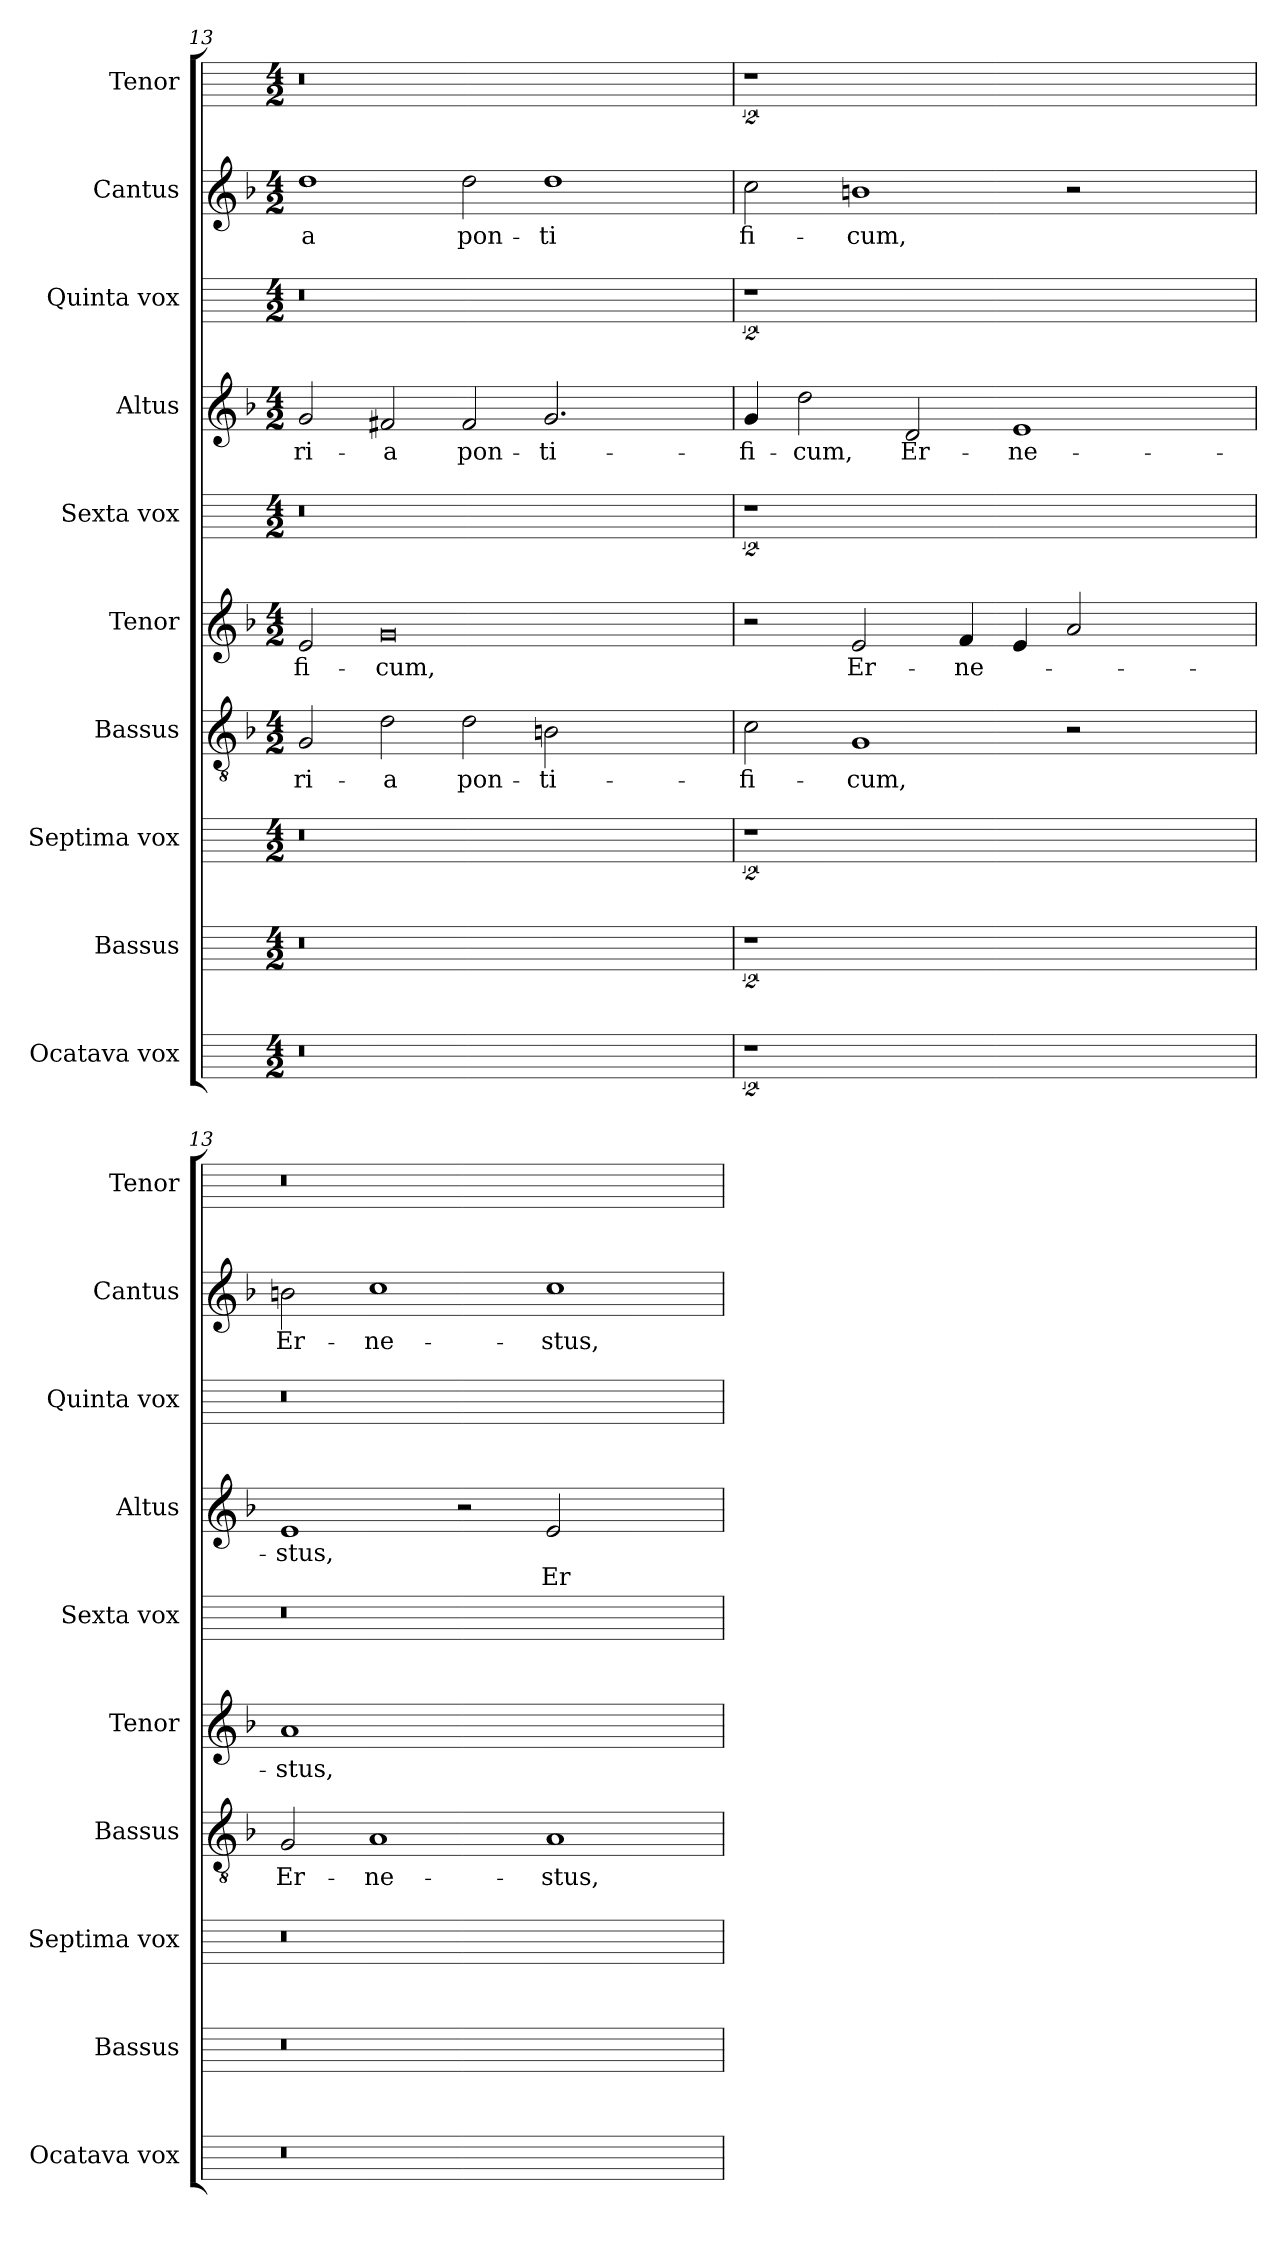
**kern	**kern	**kern	**kern	**text	**kern	**text	**kern	**kern	**text	**text	**kern	**kern	**text	**kern
*part10	*part9	*part8	*part7	*part7	*part6	*part6	*part5	*part4	*part4	*part4	*part3	*part2	*part2	*part1
*staff10	*staff9	*staff8	*staff7	*staff7	*staff6	*staff6	*staff5	*staff4	*staff4	*staff4	*staff3	*staff2	*staff2	*staff1
*I"Ocatava vox	*I"Bassus	*I"Septima vox	*I"Bassus	*	*I"Tenor	*	*I"Sexta vox	*I"Altus	*	*	*I"Quinta vox	*I"Cantus	*	*I"Tenor
*I'Ocatava vox	*I'Bassus	*I'Septima vox	*I'Bassus	*	*I'Tenor	*	*I'Sexta vox	*I'Altus	*	*	*I'Quinta vox	*I'Cantus	*	*I'Tenor
*	*	*	*clefGv2	*	*clefG2	*	*	*clefG2	*	*	*	*clefG2	*	*
*	*	*	*k[b-]	*	*k[b-]	*	*	*k[b-]	*	*	*	*k[b-]	*	*
*	*	*	*F:	*	*F:	*	*	*F:	*	*	*	*F:	*	*
*M4/2	*M4/2	*M4/2	*M4/2	*	*M4/2	*	*M4/2	*M4/2	*	*	*M4/2	*M4/2	*	*M4/2
=13	=13	=13	=13	=13	=13	=13	=13	=13	=13	=13	=13	=13	=13	=13
!	!	!	!	!LO:LY:b	!	!LO:LY:b	!	!	!LO:LY:b	!	!	!	!LO:LY:b	!
*	*	*	*	*	*	*	*	*^	*	*	*	*	*	*
0r	0r	0r	2G	ri-	2e	-fi-	0r	2g	0ryy	ri-	.	0r	1dd	-a	0r
!	!	!	!	!LO:LY:b	!	!LO:LY:b	!	!	!	!LO:LY:b	!	!	!	!	!
.	.	.	2d	-a	0g	-cum,	.	2f#X	.	-a	.	.	.	.	.
!	!	!	!	!LO:LY:b	!	!	!	!	!	!LO:LY:b	!	!	!	!LO:LY:b	!
.	.	.	2d	pon-	.	.	.	2f#	.	pon-	.	.	2dd	pon-	.
!	!	!	!	!LO:LY:b	!	!	!	!	!	!LO:LY:b	!	!	!	!LO:LY:b	!
.	.	.	2Bn	-ti-	.	.	.	2.g	.	-ti-	.	.	1dd	-ti	.
2ryy	2ryy	2ryy	2ryy	.	.	.	2ryy	.	4ryy	.	.	2ryy	.	.	2ryy
.	.	.	.	.	.	.	.	4ryy	4ryy	.	.	.	.	.	.
=13	=13	=13	=13	=13	=13	=13	=13	=13	=13	=13	=13	=13	=13	=13	=13
!	!	!	!	!LO:LY:b	!	!	!	!	!	!LO:LY:b	!	!	!	!LO:LY:b	!
2%5r	2%5r	2%5r	2c	-fi-	2r	.	2%5r	4g	0ryy	-fi-	.	2%5r	2cc	fi-	2%5r
!	!	!	!	!	!	!	!	!	!	!LO:LY:b	!	!	!	!	!
.	.	.	.	.	.	.	.	2dd	.	-cum,	.	.	.	.	.
!	!	!	!	!LO:LY:b	!	!LO:LY:b	!	!	!	!	!	!	!	!LO:LY:b	!
.	.	.	1G	-cum,	2e	Er-	.	.	.	.	.	.	1bn	-cum,	.
!	!	!	!	!	!	!	!	!	!	!LO:LY:b	!	!	!	!	!
.	.	.	.	.	.	.	.	2d	.	Er-	.	.	.	.	.
!	!	!	!	!	!	!LO:LY:b	!	!	!	!	!	!	!	!	!
.	.	.	.	.	4f	-ne-	.	.	.	.	.	.	.	.	.
!	!	!	!	!	!	!	!	!	!	!LO:LY:b	!	!	!	!	!
.	.	.	.	.	4e	.	.	1e	.	-ne-	.	.	.	.	.
.	.	.	2r	.	2a	.	.	.	.	.	.	.	2r	.	.
.	.	.	2ryy	.	2ryy	.	.	.	4ryy	.	.	.	2ryy	.	.
.	.	.	.	.	.	.	.	4ryy	4ryy	.	.	.	.	.	.
=13	=13	=13	=13	=13	=13	=13	=13	=13	=13	=13	=13	=13	=13	=13	=13
!	!	!	!	!LO:LY:b	!	!LO:LY:b	!	!	!	!LO:LY:b	!	!	!	!LO:LY:b	!
0r	0r	0r	2G	Er-	1a	-stus,	0r	1e	0ryy	-stus,	.	0r	2bn	Er-	0r
!	!	!	!	!LO:LY:b	!	!	!	!	!	!	!	!	!	!LO:LY:b	!
.	.	.	1A	-ne-	.	.	.	.	.	.	.	.	1cc	-ne-	.
.	.	.	.	.	1.ryy	.	.	2r	.	.	.	.	.	.	.
!	!	!	!	!LO:LY:b	!	!	!	!	!	!	!LO:LY:b	!	!	!LO:LY:b	!
.	.	.	1A	-stus,	.	.	.	2e	.	.	Er-	.	1cc	-stus,	.
2ryy	2ryy	2ryy	.	.	.	.	2ryy	2ryy	2ryy	.	.	2ryy	.	.	2ryy
*	*	*	*	*	*	*	*	*v	*v	*	*	*	*	*	*
=	=	=	=	=	=	=	=	=	=	=	=	=	=	=
*-	*-	*-	*-	*-	*-	*-	*-	*-	*-	*-	*-	*-	*-	*-
